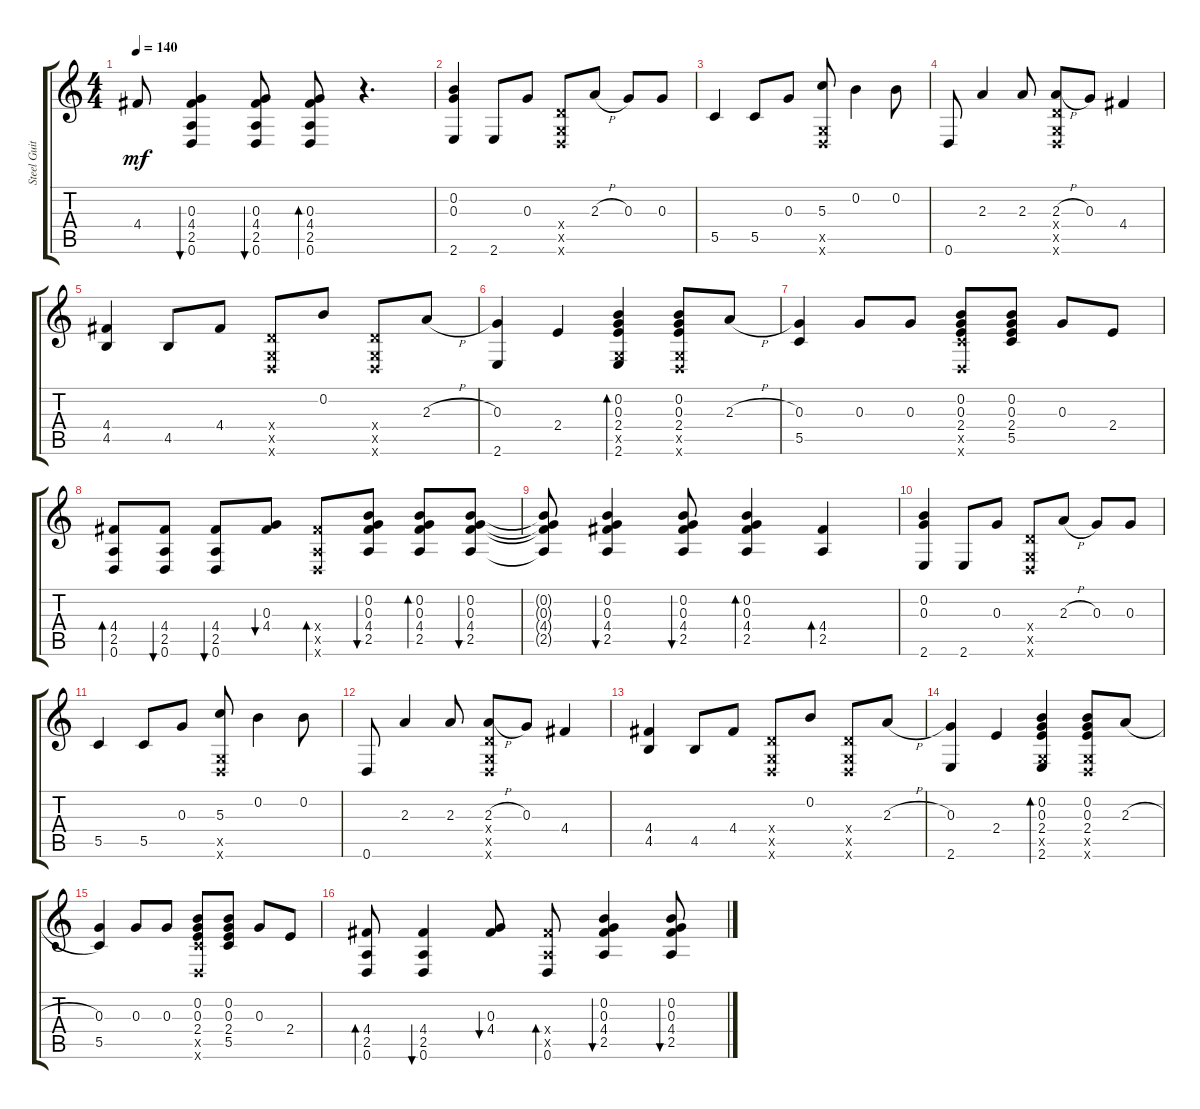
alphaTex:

\track ("Steel Guitar" "Steel Guit") {instrument acousticguitarsteel}
\staff {score tabs}
\tuning (E4 B3 G3 D3 G2 D2) {hide}
\ts (4 4)
\tempo 140
\clef g2
\ks c
4.4{t}.8{dy mf} (0.3 4.4 2.5 0.6).4{bu 30} (0.3 4.4 2.5 0.6).8{bu 30} (0.3 4.4 2.5 0.6).8{bd 30} r.4{d} |
(0.2 0.3 2.6).4 2.6.8 0.3.8 (0.4{x} 0.5{x} 0.6{x}).8 2.3{h}.8 0.3.8 0.3.8 |
5.5.4 5.5.8 0.3.8 (5.3 0.5{x} 0.6{x}).8 0.2.4 0.2.8 |
0.6.8 2.3.4 2.3.8 (2.3{h} 0.4{x} 0.5{x} 0.6{x}).8 0.3.8 4.4.4 |
(4.4 4.5).4 4.5.8 4.4.8 (0.4{x} 0.5{x} 0.6{x}).8 0.2.8 (0.4{x} 0.5{x} 0.6{x}).8 2.3{h}.8 |
(0.3 2.6).4 2.4.4 (0.2 0.3 2.4 0.5{x} 2.6).4{bd 30} (0.2 0.3 2.4 0.5{x} 0.6{x}).8 2.3{h}.8 |
(0.3 5.5).4 0.3.8 0.3.8 (0.2 0.3 2.4 5.5{x} 0.6{x}).8 (0.2 0.3 2.4 5.5).8 0.3.8 2.4.8 |
(4.4 2.5 0.6).8{bd 30} (4.4 2.5 0.6).8{bu 30} (4.4 2.5 0.6).8{bu 30} (0.3 4.4).8{bu 30} (4.4{x} 2.5{x} 0.6{x}).8{bd 30} (0.2 0.3 4.4 2.5).8{bu 30} (0.2 0.3 4.4 2.5).8{bd 30} (0.2 0.3 4.4 2.5).8{bu 30} |
(0.2{t} 0.3{t} 4.4{t} 2.5{t}).8 (0.2 0.3 4.4 2.5).4{bu 30} (0.2 0.3 4.4 2.5).8{bu 30} (0.2 0.3 4.4 2.5).4{bd 30} (4.4 2.5).4{bd 30} |
(0.2 0.3 2.6).4 2.6.8 0.3.8 (0.4{x} 0.5{x} 0.6{x}).8 2.3{h}.8 0.3.8 0.3.8 |
5.5.4 5.5.8 0.3.8 (5.3 0.5{x} 0.6{x}).8 0.2.4 0.2.8 |
0.6.8 2.3.4 2.3.8 (2.3{h} 0.4{x} 0.5{x} 0.6{x}).8 0.3.8 4.4.4 |
(4.4 4.5).4 4.5.8 4.4.8 (0.4{x} 0.5{x} 0.6{x}).8 0.2.8 (0.4{x} 0.5{x} 0.6{x}).8 2.3{h}.8 |
(0.3 2.6).4 2.4.4 (0.2 0.3 2.4 0.5{x} 2.6).4{bd 30} (0.2 0.3 2.4 0.5{x} 0.6{x}).8 2.3{h}.8 |
(0.3 5.5).4 0.3.8 0.3.8 (0.2 0.3 2.4 5.5{x} 0.6{x}).8 (0.2 0.3 2.4 5.5).8 0.3.8 2.4.8 |
(4.4 2.5 0.6).8{bd 30} (4.4 2.5 0.6).4{bu 30} (0.3 4.4).8{bu 30} (4.4{x} 2.5{x} 0.6).8{bd 30} (0.2 0.3 4.4 2.5).4{bu 30} (0.2 0.3 4.4 2.5).8{bu 30}
